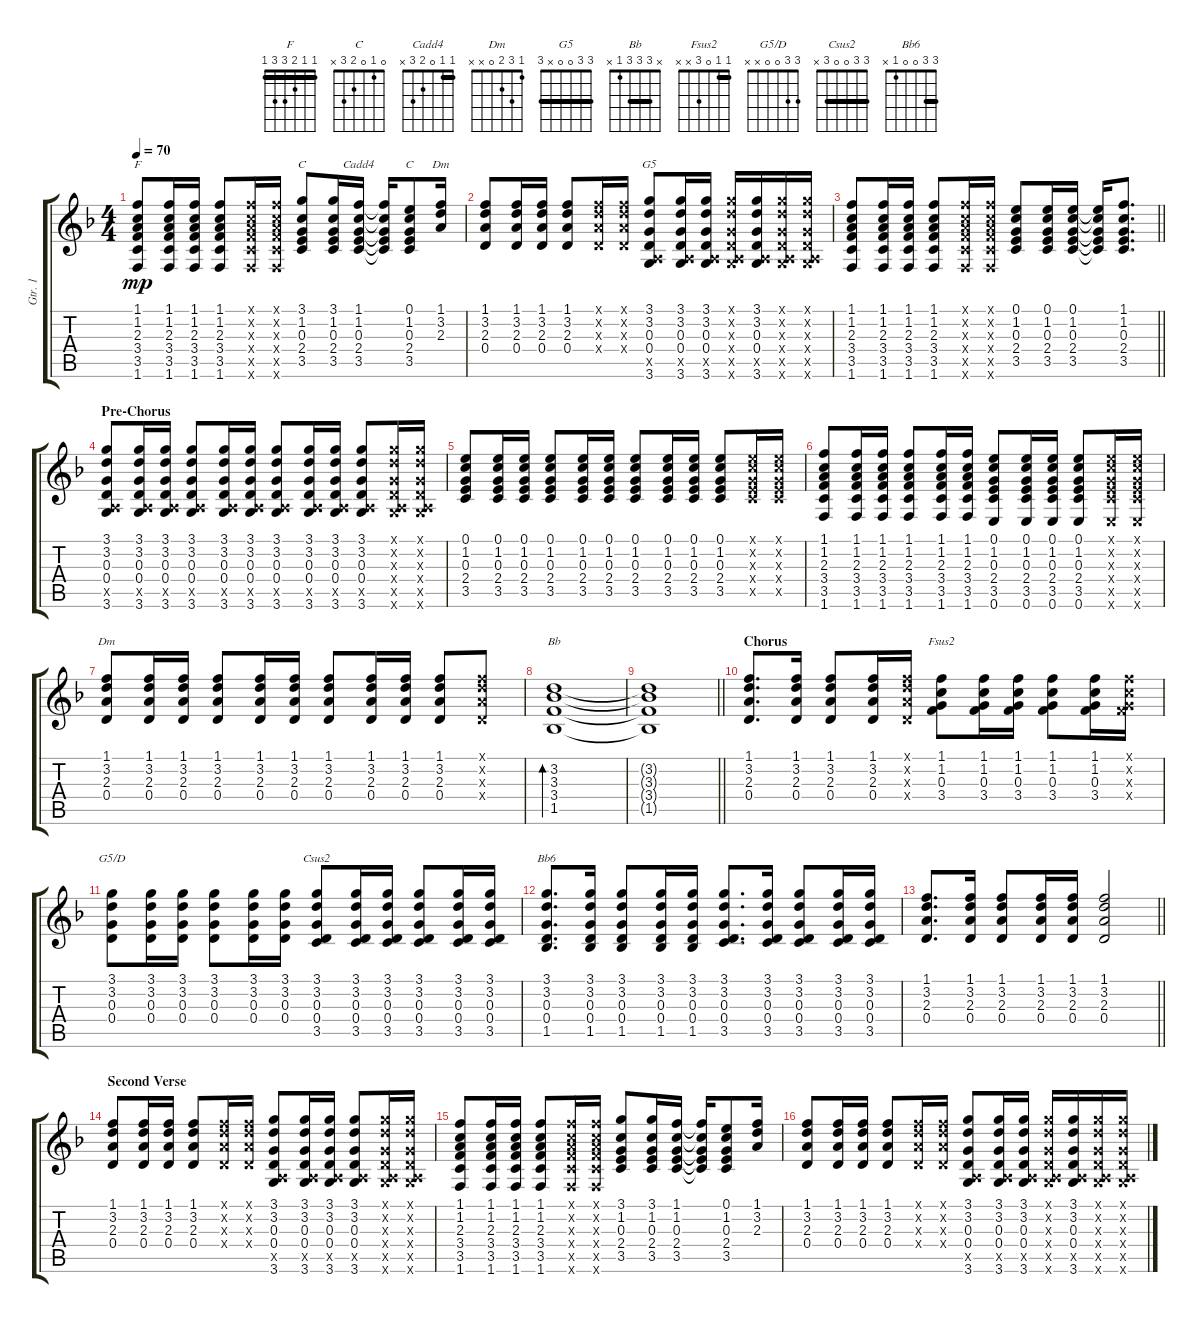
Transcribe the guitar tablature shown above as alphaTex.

\track ("Gtr. 1" "Gtr. 1") {instrument acousticguitarsteel}
\staff {score tabs}
\tuning (E4 B3 G3 D3 A2 E2) {hide}
\chord ("F" 1 1 2 3 3 1) {barre 1}
\chord ("C" 3 1 0 2 3 x)
\chord ("Cadd4" 1 1 0 2 3 x) {barre 1}
\chord ("C" 0 1 0 2 3 x)
\chord ("Dm" 1 3 2 x x x)
\chord ("G5" 3 3 0 0 x 3) {barre 3}
\chord ("Dm" 1 3 2 0 x x)
\chord ("Bb" x 3 3 3 1 x) {barre 3}
\chord ("Fsus2" 1 1 0 3 x x) {barre 1}
\chord ("G5/D" 3 3 0 0 x x)
\chord ("Csus2" 3 3 0 0 3 x) {barre 3}
\chord ("Bb6" 3 3 0 0 1 x) {barre 3}
\ts (4 4)
\tempo 70
\clef g2
\ks f
(1.1 1.2 2.3 3.4 3.5 1.6).8{ch "F" dy mp} (1.1 1.2 2.3 3.4 3.5 1.6).16 (1.1 1.2 2.3 3.4 3.5 1.6).16 (1.1 1.2 2.3 3.4 3.5 1.6).8 (1.1{x} 1.2{x} 2.3{x} 3.4{x} 3.5{x} 1.6{x}).16 (1.1{x} 1.2{x} 2.3{x} 3.4{x} 3.5{x} 1.6{x}).16 (3.1 1.2 0.3 2.4 3.5).8{ch "C"} (3.1 1.2 0.3 2.4 3.5).16 (1.1 1.2 0.3 2.4 3.5).16{ch "Cadd4"} (1.1{t} 1.2{t} 0.3{t} 2.4{t} 3.5{t}).16 (0.1 1.2 0.3 2.4 3.5).8{ch "C"} (1.1 3.2 2.3).16{ch "Dm"} |
(1.1 3.2 2.3 0.4).8 (1.1 3.2 2.3 0.4).16 (1.1 3.2 2.3 0.4).16 (1.1 3.2 2.3 0.4).8 (1.1{x} 3.2{x} 2.3{x} 0.4{x}).16 (1.1{x} 3.2{x} 2.3{x} 0.4{x}).16 (3.1 3.2 0.3 0.4 0.5{x} 3.6).8{ch "G5"} (3.1 3.2 0.3 0.4 0.5{x} 3.6).16 (3.1 3.2 0.3 0.4 0.5{x} 3.6).16 (3.1{x} 3.2{x} 0.3{x} 0.4{x} 0.5{x} 3.6{x}).16 (3.1 3.2 0.3 0.4 0.5{x} 3.6).16 (3.1{x} 3.2{x} 0.3{x} 0.4{x} 0.5{x} 3.6{x}).16 (3.1{x} 3.2{x} 0.3{x} 0.4{x} 0.5{x} 3.6{x}).16 |
\barLineRight lightlight
(1.1 1.2 2.3 3.4 3.5 1.6).8 (1.1 1.2 2.3 3.4 3.5 1.6).16 (1.1 1.2 2.3 3.4 3.5 1.6).16 (1.1 1.2 2.3 3.4 3.5 1.6).8 (1.1{x} 1.2{x} 2.3{x} 3.4{x} 3.5{x} 1.6{x}).16 (1.1{x} 1.2{x} 2.3{x} 3.4{x} 3.5{x} 1.6{x}).16 (0.1 1.2 0.3 2.4 3.5).8 (0.1 1.2 0.3 2.4 3.5).16 (0.1 1.2 0.3 2.4 3.5).16 (0.1{t} 1.2{t} 0.3{t} 2.4{t} 3.5{t}).16 (1.1 1.2 0.3 2.4 3.5).8{d} |
\section ("" "Pre-Chorus")
(3.1 3.2 0.3 0.4 0.5{x} 3.6).8 (3.1 3.2 0.3 0.4 0.5{x} 3.6).16 (3.1 3.2 0.3 0.4 0.5{x} 3.6).16 (3.1 3.2 0.3 0.4 0.5{x} 3.6).8 (3.1 3.2 0.3 0.4 0.5{x} 3.6).16 (3.1 3.2 0.3 0.4 0.5{x} 3.6).16 (3.1 3.2 0.3 0.4 0.5{x} 3.6).8 (3.1 3.2 0.3 0.4 0.5{x} 3.6).16 (3.1 3.2 0.3 0.4 0.5{x} 3.6).16 (3.1 3.2 0.3 0.4 0.5{x} 3.6).8 (3.1{x} 3.2{x} 0.3{x} 0.4{x} 0.5{x} 3.6{x}).16 (3.1{x} 3.2{x} 0.3{x} 0.4{x} 0.5{x} 3.6{x}).16 |
(0.1 1.2 0.3 2.4 3.5).8 (0.1 1.2 0.3 2.4 3.5).16 (0.1 1.2 0.3 2.4 3.5).16 (0.1 1.2 0.3 2.4 3.5).8 (0.1 1.2 0.3 2.4 3.5).16 (0.1 1.2 0.3 2.4 3.5).16 (0.1 1.2 0.3 2.4 3.5).8 (0.1 1.2 0.3 2.4 3.5).16 (0.1 1.2 0.3 2.4 3.5).16 (0.1 1.2 0.3 2.4 3.5).8 (0.1{x} 1.2{x} 0.3{x} 2.4{x} 3.5{x}).16 (0.1{x} 1.2{x} 0.3{x} 2.4{x} 3.5{x}).16 |
(1.1 1.2 2.3 3.4 3.5 1.6).8 (1.1 1.2 2.3 3.4 3.5 1.6).16 (1.1 1.2 2.3 3.4 3.5 1.6).16 (1.1 1.2 2.3 3.4 3.5 1.6).8 (1.1 1.2 2.3 3.4 3.5 1.6).16 (1.1 1.2 2.3 3.4 3.5 1.6).16 (0.1 1.2 0.3 2.4 3.5 0.6).8 (0.1 1.2 0.3 2.4 3.5 0.6).16 (0.1 1.2 0.3 2.4 3.5 0.6).16 (0.1 1.2 0.3 2.4 3.5 0.6).8 (0.1{x} 1.2{x} 0.3{x} 2.4{x} 3.5{x} 0.6{x}).16 (0.1{x} 1.2{x} 0.3{x} 2.4{x} 3.5{x} 0.6{x}).16 |
(1.1 3.2 2.3 0.4).8{ch "Dm"} (1.1 3.2 2.3 0.4).16 (1.1 3.2 2.3 0.4).16 (1.1 3.2 2.3 0.4).8 (1.1 3.2 2.3 0.4).16 (1.1 3.2 2.3 0.4).16 (1.1 3.2 2.3 0.4).8 (1.1 3.2 2.3 0.4).16 (1.1 3.2 2.3 0.4).16 (1.1 3.2 2.3 0.4).8 (1.1{x} 3.2{x} 2.3{x} 0.4{x}).8 |
(3.2 3.3 3.4 1.5).1{bd 120 ch "Bb"} |
\barLineRight lightlight
(3.2{t} 3.3{t} 3.4{t} 1.5{t}).1 |
\section ("" "Chorus")
(1.1 3.2 2.3 0.4).8{d} (1.1 3.2 2.3 0.4).16 (1.1 3.2 2.3 0.4).8 (1.1 3.2 2.3 0.4).16 (1.1{x} 3.2{x} 2.3{x} 0.4{x}).16 (1.1 1.2 0.3 3.4).8{ch "Fsus2"} (1.1 1.2 0.3 3.4).16 (1.1 1.2 0.3 3.4).16 (1.1 1.2 0.3 3.4).8 (1.1 1.2 0.3 3.4).16 (1.1{x} 1.2{x} 0.3{x} 3.4{x}).16 |
(3.1 3.2 0.3 0.4).8{ch "G5/D"} (3.1 3.2 0.3 0.4).16 (3.1 3.2 0.3 0.4).16 (3.1 3.2 0.3 0.4).8 (3.1 3.2 0.3 0.4).16 (3.1 3.2 0.3 0.4).16 (3.1 3.2 0.3 0.4 3.5).8{ch "Csus2"} (3.1 3.2 0.3 0.4 3.5).16 (3.1 3.2 0.3 0.4 3.5).16 (3.1 3.2 0.3 0.4 3.5).8 (3.1 3.2 0.3 0.4 3.5).16 (3.1 3.2 0.3 0.4 3.5).16 |
(3.1 3.2 0.3 0.4 1.5).8{d ch "Bb6"} (3.1 3.2 0.3 0.4 1.5).16 (3.1 3.2 0.3 0.4 1.5).8 (3.1 3.2 0.3 0.4 1.5).16 (3.1 3.2 0.3 0.4 1.5).16 (3.1 3.2 0.3 0.4 3.5).8{d} (3.1 3.2 0.3 0.4 3.5).16 (3.1 3.2 0.3 0.4 3.5).8 (3.1 3.2 0.3 0.4 3.5).16 (3.1 3.2 0.3 0.4 3.5).16 |
\barLineRight lightlight
(1.1 3.2 2.3 0.4).8{d} (1.1 3.2 2.3 0.4).16 (1.1 3.2 2.3 0.4).8 (1.1 3.2 2.3 0.4).16 (1.1 3.2 2.3 0.4).16 (1.1 3.2 2.3 0.4).2 |
\section ("" "Second Verse")
(1.1 3.2 2.3 0.4).8 (1.1 3.2 2.3 0.4).16 (1.1 3.2 2.3 0.4).16 (1.1 3.2 2.3 0.4).8 (1.1{x} 3.2{x} 2.3{x} 0.4{x}).16 (1.1{x} 3.2{x} 2.3{x} 0.4{x}).16 (3.1 3.2 0.3 0.4 0.5{x} 3.6).8 (3.1 3.2 0.3 0.4 0.5{x} 3.6).16 (3.1 3.2 0.3 0.4 0.5{x} 3.6).16 (3.1 3.2 0.3 0.4 0.5{x} 3.6).8 (3.1{x} 3.2{x} 0.3{x} 0.4{x} 0.5{x} 3.6{x}).16 (3.1{x} 3.2{x} 0.3{x} 0.4{x} 0.5{x} 3.6{x}).16 |
(1.1 1.2 2.3 3.4 3.5 1.6).8 (1.1 1.2 2.3 3.4 3.5 1.6).16 (1.1 1.2 2.3 3.4 3.5 1.6).16 (1.1 1.2 2.3 3.4 3.5 1.6).8 (1.1{x} 1.2{x} 2.3{x} 3.4{x} 3.5{x} 1.6{x}).16 (1.1{x} 1.2{x} 2.3{x} 3.4{x} 3.5{x} 1.6{x}).16 (3.1 1.2 0.3 2.4 3.5).8 (3.1 1.2 0.3 2.4 3.5).16 (1.1 1.2 0.3 2.4 3.5).16 (1.1{t} 1.2{t} 0.3{t} 2.4{t} 3.5{t}).16 (0.1 1.2 0.3 2.4 3.5).8 (1.1 3.2 2.3).16 |
(1.1 3.2 2.3 0.4).8 (1.1 3.2 2.3 0.4).16 (1.1 3.2 2.3 0.4).16 (1.1 3.2 2.3 0.4).8 (1.1{x} 3.2{x} 2.3{x} 0.4{x}).16 (1.1{x} 3.2{x} 2.3{x} 0.4{x}).16 (3.1 3.2 0.3 0.4 0.5{x} 3.6).8 (3.1 3.2 0.3 0.4 0.5{x} 3.6).16 (3.1 3.2 0.3 0.4 0.5{x} 3.6).16 (3.1{x} 3.2{x} 0.3{x} 0.4{x} 0.5{x} 3.6{x}).16 (3.1 3.2 0.3 0.4 0.5{x} 3.6).16 (3.1{x} 3.2{x} 0.3{x} 0.4{x} 0.5{x} 3.6{x}).16 (3.1{x} 3.2{x} 0.3{x} 0.4{x} 0.5{x} 3.6{x}).16
